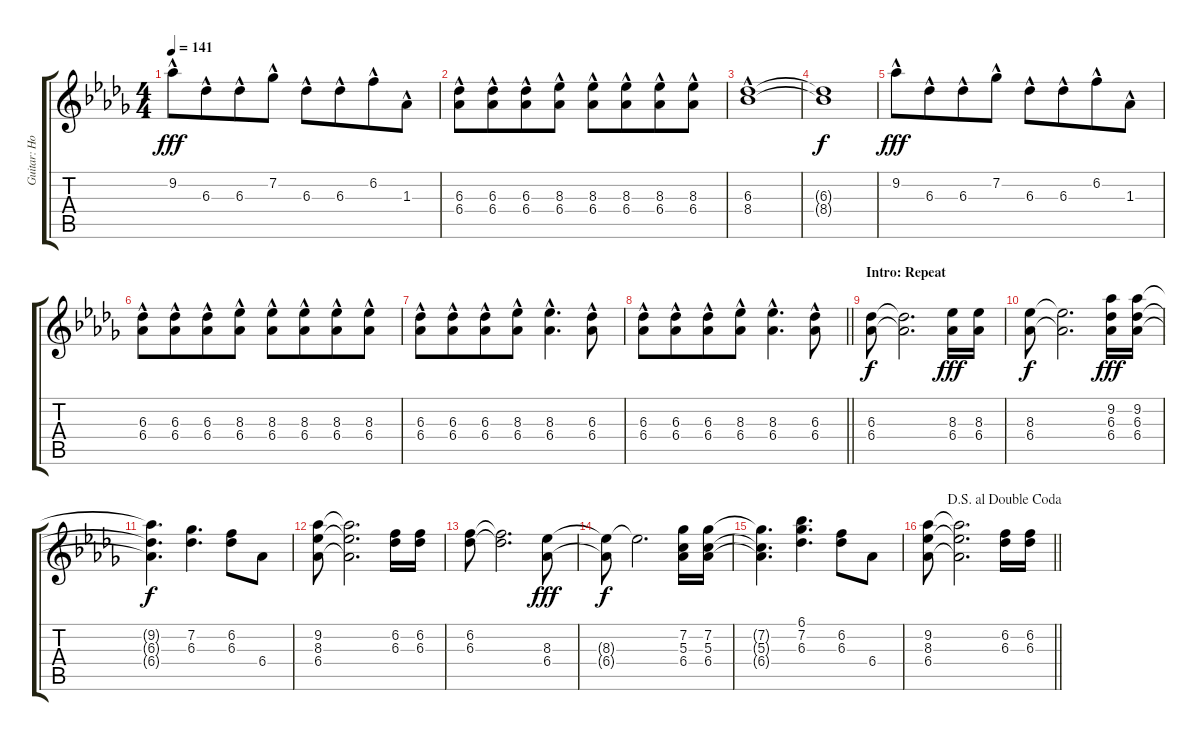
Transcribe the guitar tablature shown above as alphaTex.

\track ("Guitar: Howard" "Guitar: Ho") {instrument distortionguitar}
\staff {score tabs}
\tuning (E4 B3 G3 D3 A2 E2) {hide}
\ts (4 4)
\tempo 141
\clef g2
\ks db
9.2{hac}.8{dy fff} 6.3{hac}.8{beam merge} 6.3{hac}.8 7.2{hac}.8 6.3{hac}.8 6.3{hac}.8{beam merge} 6.2{hac}.8 1.3{hac}.8 |
(6.3{hac} 6.4{hac}).8 (6.3{hac} 6.4{hac}).8{beam merge} (6.3{hac} 6.4{hac}).8 (8.3{hac} 6.4{hac}).8 (8.3{hac} 6.4{hac}).8 (8.3{hac} 6.4{hac}).8{beam merge} (8.3{hac} 6.4{hac}).8 (8.3{hac} 6.4{hac}).8 |
(6.3{hac} 8.4{hac}).1 |
(6.3{t} 8.4{t}).1{dy f} |
9.2{hac}.8{dy fff} 6.3{hac}.8{beam merge} 6.3{hac}.8 7.2{hac}.8 6.3{hac}.8 6.3{hac}.8{beam merge} 6.2{hac}.8 1.3{hac}.8 |
(6.3{hac} 6.4{hac}).8 (6.3{hac} 6.4{hac}).8{beam merge} (6.3{hac} 6.4{hac}).8 (8.3{hac} 6.4{hac}).8 (8.3{hac} 6.4{hac}).8 (8.3{hac} 6.4{hac}).8{beam merge} (8.3{hac} 6.4{hac}).8 (8.3{hac} 6.4{hac}).8 |
(6.3{hac} 6.4{hac}).8 (6.3{hac} 6.4{hac}).8{beam merge} (6.3{hac} 6.4{hac}).8 (8.3{hac} 6.4{hac}).8 (8.3{hac} 6.4{hac}).4{d} (6.3{hac} 6.4{hac}).8 |
\barLineRight lightlight
(6.3{hac} 6.4{hac}).8 (6.3{hac} 6.4{hac}).8{beam merge} (6.3{hac} 6.4{hac}).8 (8.3{hac} 6.4{hac}).8 (8.3{hac} 6.4{hac}).4{d} (6.3{hac} 6.4{hac}).8 |
\section ("" "Intro: Repeat")
(6.3 6.4).8{dy f volume 12} (6.3{t} 6.4{t}).2{d} (8.3 6.4).16{dy fff} (8.3 6.4).16 |
(8.3 6.4).8{dy f} (8.3{t} 6.4{t}).2{d} (9.2 6.3 6.4).16{dy fff} (9.2 6.3 6.4).16 |
(9.2{t} 6.3{t} 6.4{t}).4{d dy f} (7.2 6.3).4{d} (6.2 6.3).8 6.4.8 |
(9.2 8.3 6.4).8 (9.2{t} 8.3{t} 6.4{t}).2{d} (6.2 6.3).16 (6.2 6.3).16 |
(6.2 6.3).8 (6.2{t} 6.3{t}).2{d} (8.3 6.4).8{dy fff} |
(8.3{t} 6.4{t}).8{dy f} 8.3{t}.2{d} (7.2 5.3 6.4).16 (7.2 5.3 6.4).16 |
(7.2{t} 5.3{t} 6.4{t}).4{d} (6.1 7.2 6.3).4{d} (6.2 6.3).8 6.4.8 |
\jump dalsegnoaldoublecoda
\barLineRight lightlight
(9.2 8.3 6.4).8 (9.2{t} 8.3{t} 6.4{t}).2{d} (6.2 6.3).16 (6.2 6.3).16
